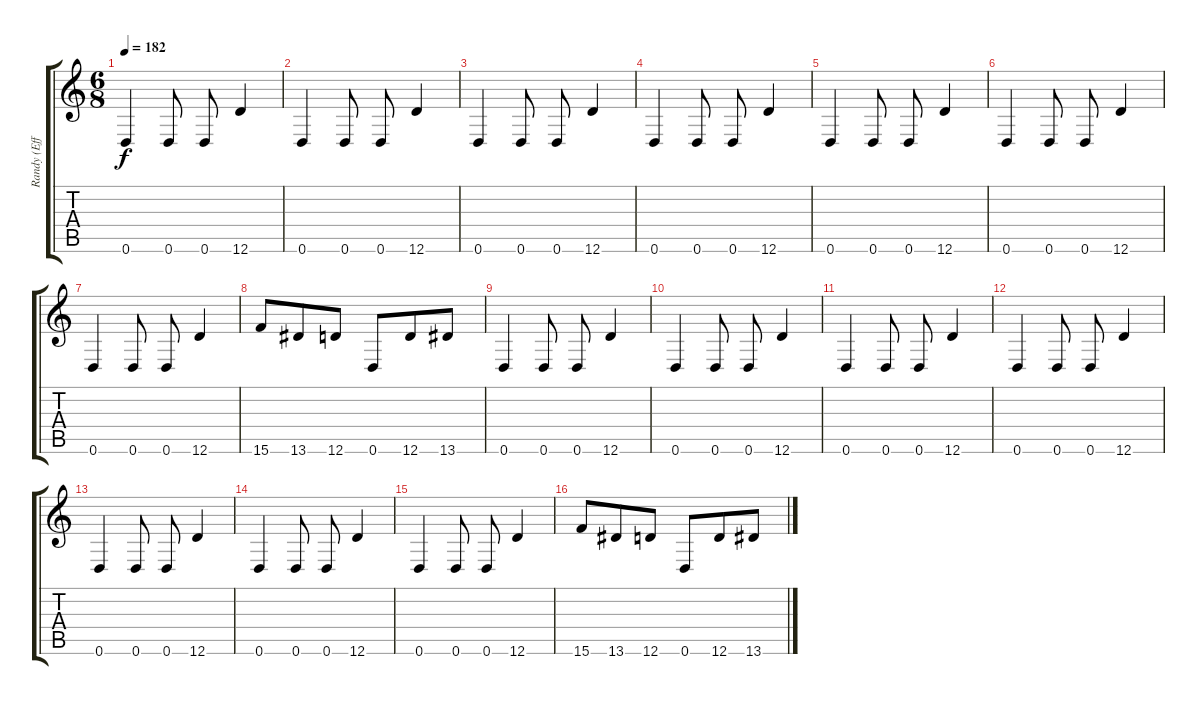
\track ("Randy (Effect Guitar)" "Randy (Eff") {instrument electricguitarmuted}
\staff {score tabs}
\tuning (E4 B3 G3 D3 A2 D2) {hide}
\ts (6 8)
\tempo 182
\clef g2
\ks c
0.6.4{dy f} 0.6.8 0.6.8 12.6.4 |
0.6.4 0.6.8 0.6.8 12.6.4 |
0.6.4 0.6.8 0.6.8 12.6.4 |
0.6.4 0.6.8 0.6.8 12.6.4 |
0.6.4 0.6.8 0.6.8 12.6.4 |
0.6.4 0.6.8 0.6.8 12.6.4 |
0.6.4 0.6.8 0.6.8 12.6.4 |
15.6.8 13.6.8 12.6.8 0.6.8 12.6.8 13.6.8 |
0.6.4 0.6.8 0.6.8 12.6.4 |
0.6.4 0.6.8 0.6.8 12.6.4 |
0.6.4 0.6.8 0.6.8 12.6.4 |
0.6.4 0.6.8 0.6.8 12.6.4 |
0.6.4 0.6.8 0.6.8 12.6.4 |
0.6.4 0.6.8 0.6.8 12.6.4 |
0.6.4 0.6.8 0.6.8 12.6.4 |
15.6.8 13.6.8 12.6.8 0.6.8 12.6.8 13.6.8
